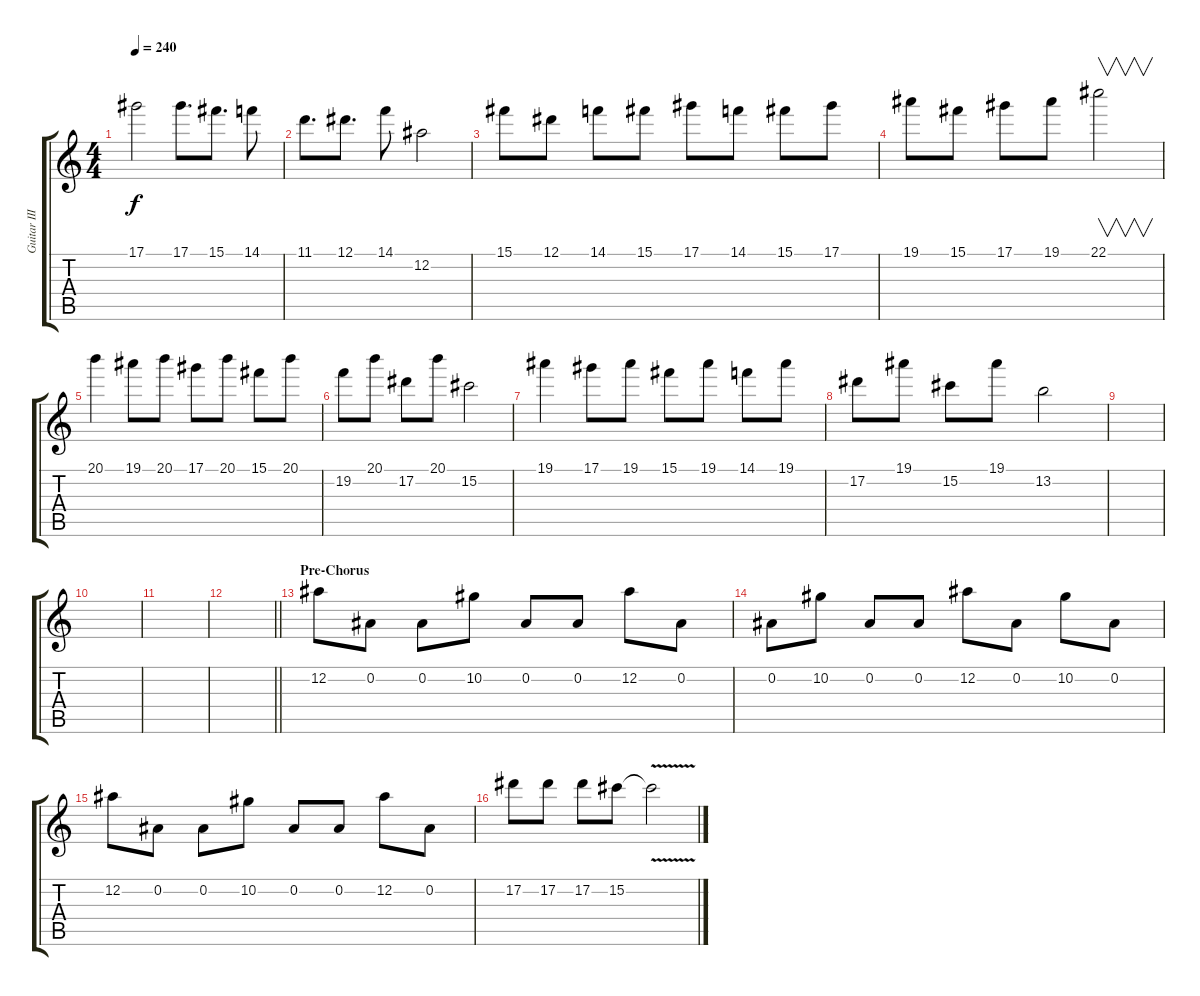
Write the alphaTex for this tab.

\track ("Guitar III" "Guitar III") {instrument overdrivenguitar}
\staff {score tabs}
\tuning (Eb4 Bb3 Gb3 Db3 Ab2 Eb2) {hide}
\ts (4 4)
\tempo 240
\clef g2
\ks c
17.1.2{dy f} 17.1.8{d} 15.1.8{d} 14.1.8 |
11.1.8{d} 12.1.8{d} 14.1.8 12.2.2 |
15.1.8 12.1.8 14.1.8 15.1.8 17.1.8 14.1.8 15.1.8 17.1.8 |
19.1.8 15.1.8 17.1.8 19.1.8 22.1.2{v} |
20.1.4 19.1.8 20.1.8 17.1.8 20.1.8 15.1.8 20.1.8 |
19.2.8 20.1.8 17.2.8 20.1.8 15.2.2 |
19.1.4 17.1.8 19.1.8 15.1.8 19.1.8 14.1.8 19.1.8 |
17.2.8 19.1.8 15.2.8 19.1.8 13.2.2 |
|
|
|
\barLineRight lightlight
|
\section ("" "Pre-Chorus")
12.2.8 0.2.8 0.2.8 10.2.8 0.2.8 0.2.8 12.2.8 0.2.8 |
0.2.8 10.2.8 0.2.8 0.2.8 12.2.8 0.2.8 10.2.8 0.2.8 |
12.2.8 0.2.8 0.2.8 10.2.8 0.2.8 0.2.8 12.2.8 0.2.8 |
17.2.8 17.2.8 17.2.8 15.2.8 15.2{v t}.2
